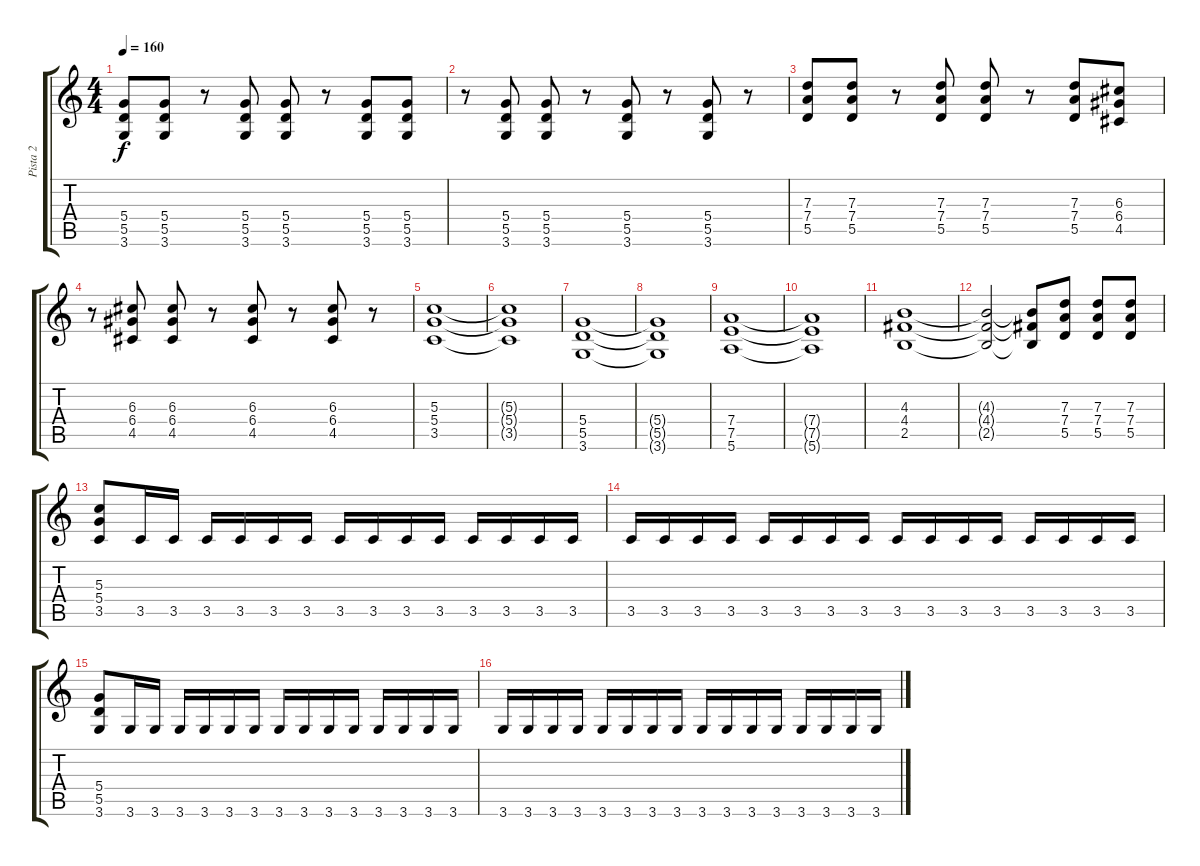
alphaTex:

\track ("Pista 2" "Pista 2") {instrument electricguitarjazz}
\staff {score tabs}
\tuning (E4 B3 G3 D3 A2 E2) {hide}
\ts (4 4)
\tempo 160
\clef g2
\ks c
(5.4 5.5 3.6).8{dy f} (5.4 5.5 3.6).8 r.8 (5.4 5.5 3.6).8 (5.4 5.5 3.6).8 r.8 (5.4 5.5 3.6).8 (5.4 5.5 3.6).8 |
r.8 (5.4 5.5 3.6).8 (5.4 5.5 3.6).8 r.8 (5.4 5.5 3.6).8 r.8 (5.4 5.5 3.6).8 r.8 |
(7.3 7.4 5.5).8 (7.3 7.4 5.5).8 r.8 (7.3 7.4 5.5).8 (7.3 7.4 5.5).8 r.8 (7.3 7.4 5.5).8 (6.3 6.4 4.5).8 |
r.8 (6.3 6.4 4.5).8 (6.3 6.4 4.5).8 r.8 (6.3 6.4 4.5).8 r.8 (6.3 6.4 4.5).8 r.8 |
(5.3 5.4 3.5).1 |
(5.3{t} 5.4{t} 3.5{t}).1 |
(5.4 5.5 3.6).1 |
(5.4{t} 5.5{t} 3.6{t}).1 |
(7.4 7.5 5.6).1 |
(7.4{t} 7.5{t} 5.6{t}).1 |
(4.3 4.4 2.5).1 |
(4.3{t} 4.4{t} 2.5{t}).2 (4.3{t} 4.4{t} 2.5{t}).8 (7.3 7.4 5.5).8 (7.3 7.4 5.5).8 (7.3 7.4 5.5).8 |
(5.3 5.4 3.5).8 3.5.16 3.5.16 3.5.16 3.5.16 3.5.16 3.5.16 3.5.16 3.5.16 3.5.16 3.5.16 3.5.16 3.5.16 3.5.16 3.5.16 |
3.5.16 3.5.16 3.5.16 3.5.16 3.5.16 3.5.16 3.5.16 3.5.16 3.5.16 3.5.16 3.5.16 3.5.16 3.5.16 3.5.16 3.5.16 3.5.16 |
(5.4 5.5 3.6).8 3.6.16 3.6.16 3.6.16 3.6.16 3.6.16 3.6.16 3.6.16 3.6.16 3.6.16 3.6.16 3.6.16 3.6.16 3.6.16 3.6.16 |
3.6.16 3.6.16 3.6.16 3.6.16 3.6.16 3.6.16 3.6.16 3.6.16 3.6.16 3.6.16 3.6.16 3.6.16 3.6.16 3.6.16 3.6.16 3.6.16
